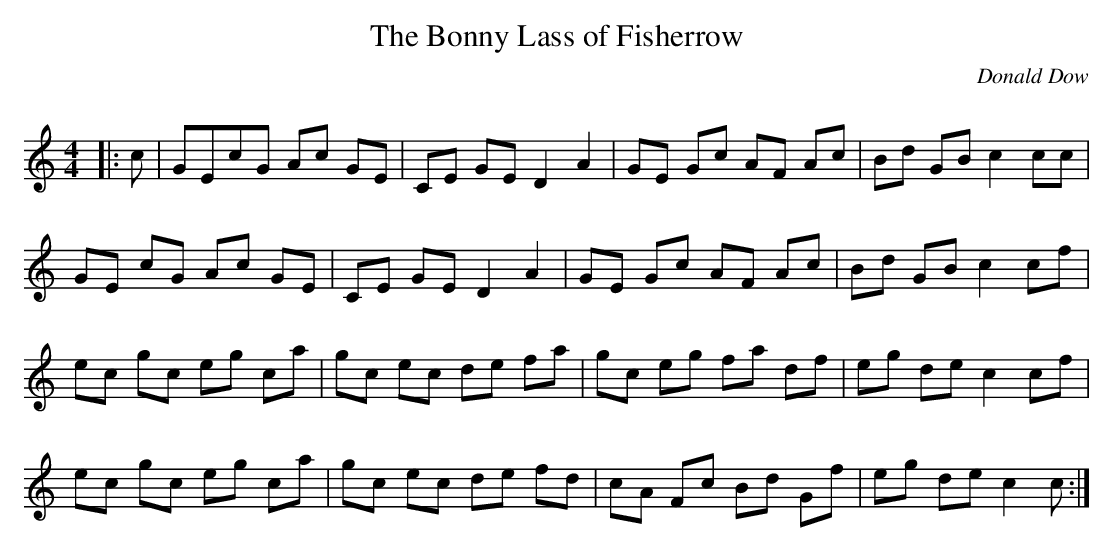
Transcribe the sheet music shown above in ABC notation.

X:1
T: The Bonny Lass of Fisherrow
C:Donald Dow
Q: 232
K:C
M:4/4
L:1/8
|:c|GEcG Ac GE|CE GE D2 A2|GE Gc AF Ac|Bd GB c2 cc|
GE cG Ac GE|CE GE D2 A2|GE Gc AF Ac|Bd GB c2 cf|
ec gc eg ca|gc ec de fa|gc eg fa df|eg de c2 cf|
ec gc eg ca|gc ec de fd|cA Fc Bd Gf|eg de c2 c:|
